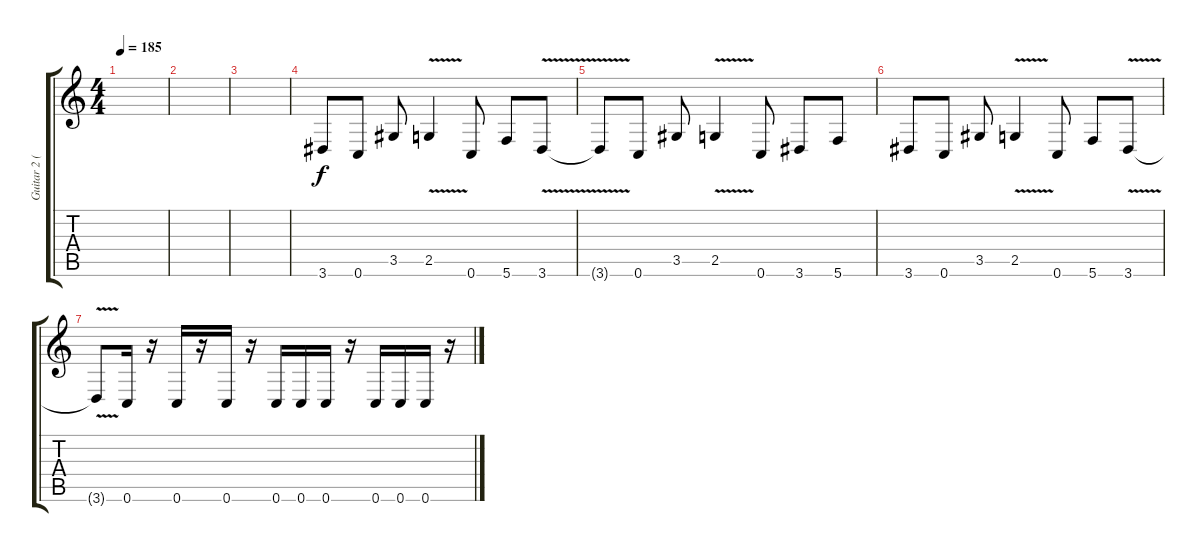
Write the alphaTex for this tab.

\track ("Guitar 2 (Lead)" "Guitar 2 (") {instrument distortionguitar}
\staff {score tabs}
\tuning (C4 G3 Eb3 Bb2 F2 C2) {hide}
\ts (4 4)
\tempo 185
\clef g2
\ks c
|
|
|
3.6.8{dy f balance 14} 0.6.8 3.5.8 2.5{v}.4 0.6.8 5.6.8 3.6{v}.8 |
3.6{t}.8 0.6.8 3.5.8 2.5{v}.4 0.6.8 3.6.8 5.6.8 |
3.6.8 0.6.8 3.5.8 2.5{v}.4 0.6.8 5.6.8 3.6{v}.8 |
3.6{t}.8 0.6.16 r.16 0.6.16 r.16 0.6.16 r.16 0.6.16 0.6.16 0.6.16 r.16 0.6.16 0.6.16 0.6.16 r.16
